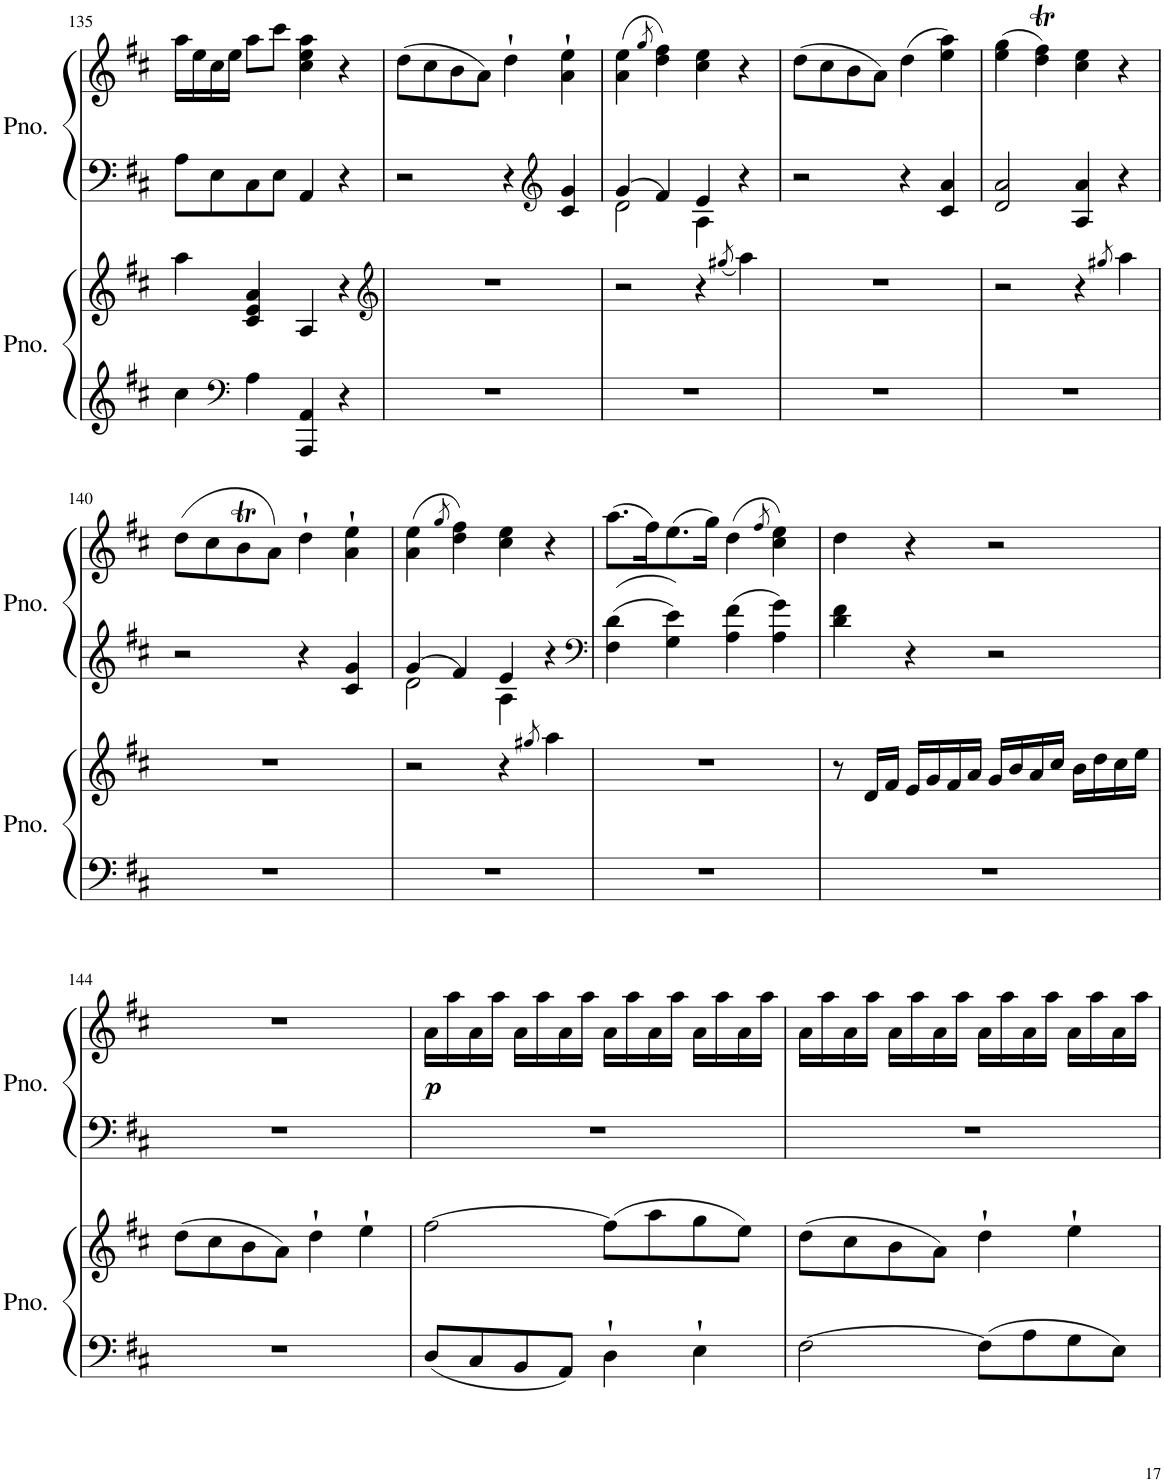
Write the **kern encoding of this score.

**kern	**kern	**kern	**kern	**dynam
*part2	*part2	*part1	*part1	*part1
*staff4	*staff3	*staff2	*staff1	*staff1/2
*I"Piano	*	*I"Piano	*	*
*I'Pno.	*	*I'Pno.	*	*
!!LO:PB:g=z
*clefG2	*clefG2	*clefF4	*clefG2	*
*k[f#c#]	*k[f#c#]	*k[f#c#]	*k[f#c#]	*
*M4/4	*M4/4	*M4/4	*M4/4	*
*met(c)	*met(c)	*met(c)	*met(c)	*
=135	=135	=135	=135	=135
4cc#\	4aa\	8A\L	16aa\LL	.
.	.	.	16ee\	.
.	.	8E\	16cc#\	.
.	.	.	16ee\JJ	.
*clefF4	*	*	*	*
4A\	4c#/ 4e/ 4a/	8C#\	8aa\L	.
.	.	8E\J	8ccc#\J	.
4AAA/ 4AA/	4A/	4AA/	4cc#\ 4ee\ 4aa\	.
4r	4r	4r	4r	.
=136	=136	=136	=136	=136
*	*clefG2	*	*	*
1r	1r	2r	(8dd\L	.
.	.	.	8cc#\	.
.	.	.	8b\	.
.	.	.	8a\J)	.
.	.	4r	4dd`\	.
*	*	*clefG2	*	*
.	.	4c#/ 4g/	4a\` 4ee\`	.
=137	=137	=137	=137	=137
*	*	*^	*	*
1r	2r	4g/	2d\	(4a\ 4ee\	.
.	.	.	.	8qgg/	.
.	.	4f#/	.	4dd\ 4ff#\)	.
.	4r	4e/	4A\	4cc#\ 4ee\	.
.	(8qgg#X/	.	.	.	.
.	4aa\)	4r	4ryy	4r	.
*	*	*v	*v	*	*
=138	=138	=138	=138	=138
1r	1r	2r	(8dd\L	.
.	.	.	8cc#\	.
.	.	.	8b\	.
.	.	.	8a\J)	.
.	.	4r	(4dd\	.
.	.	4c#/ 4a/	4ee\ 4aa\)	.
=139	=139	=139	=139	=139
1r	2r	2d/ 2a/	(4ee\ 4gg\	.
.	.	.	4dd\T 4ff#\T)	.
.	4r	4A/ 4a/	4cc#\ 4ee\	.
.	8qgg#X/	.	.	.
.	4aa\	4r	4r	.
!!LO:LB:g=z
=140	=140	=140	=140	=140
1r	1r	2r	(8dd\L	.
.	.	.	8cc#\	.
.	.	.	8bT\	.
.	.	.	8a\J)	.
.	.	4r	4dd`\	.
.	.	4c#/ 4g/	4a\` 4ee\`	.
=141	=141	=141	=141	=141
*	*	*^	*	*
1r	2r	4g/	2d\	(4a\ 4ee\	.
.	.	.	.	8qgg/	.
.	.	4f#/	.	4dd\ 4ff#\)	.
.	4r	4e/	4A\	4cc#\ 4ee\	.
.	8qgg#X/	.	.	.	.
.	4aa\	4r	4ryy	4r	.
*	*	*v	*v	*	*
=142	=142	=142	=142	=142
*	*	*clefF4	*	*
1r	1r	4F#\ 4d\	(8.aa\L	.
.	.	.	16ff#\K)	.
.	.	4G\ 4e\	(8.ee\	.
.	.	.	16gg\Jk)	.
.	.	4A\ 4f#\	(4dd\	.
.	.	.	8qff#/	.
.	.	4A\ 4g\	4cc#\ 4ee\)	.
=143	=143	=143	=143	=143
1r	8r	4d\ 4f#\	4dd\	.
.	16d/LL	.	.	.
.	16f#/JJ	.	.	.
.	16e/LL	4r	4r	.
.	16g/	.	.	.
.	16f#/	.	.	.
.	16a/JJ	.	.	.
.	16g/LL	2r	2r	.
.	16b/	.	.	.
.	16a/	.	.	.
.	16cc#/JJ	.	.	.
.	16b\LL	.	.	.
.	16dd\	.	.	.
.	16cc#\	.	.	.
.	16ee\JJ	.	.	.
!!LO:LB:g=z
=144	=144	=144	=144	=144
1r	(8dd\L	1r	1r	.
.	8cc#\	.	.	.
.	8b\	.	.	.
.	8a\J)	.	.	.
.	4dd`\	.	.	.
.	4ee`\	.	.	.
=145	=145	=145	=145	=145
!	!	!	!	!LO:DY:b
8D/L	[2ff#\	1r	16a\LL	p
.	.	.	16aa\	.
8C#/	.	.	16a\	.
.	.	.	16aa\JJ	.
8BB/	.	.	16a\LL	.
.	.	.	16aa\	.
8AA/J	.	.	16a\	.
.	.	.	16aa\JJ	.
4D`\	(8ff#\L]	.	16a\LL	.
.	.	.	16aa\	.
.	8aa\	.	16a\	.
.	.	.	16aa\JJ	.
4E`\	8gg\	.	16a\LL	.
.	.	.	16aa\	.
.	8ee\J)	.	16a\	.
.	.	.	16aa\JJ	.
=146	=146	=146	=146	=146
[2F#\	(8dd\L	1r	16a\LL	.
.	.	.	16aa\	.
.	8cc#\	.	16a\	.
.	.	.	16aa\JJ	.
.	8b\	.	16a\LL	.
.	.	.	16aa\	.
.	8a\J)	.	16a\	.
.	.	.	16aa\JJ	.
8F#\L]	4dd`\	.	16a\LL	.
.	.	.	16aa\	.
8A\	.	.	16a\	.
.	.	.	16aa\JJ	.
8G\	4ee`\	.	16a\LL	.
.	.	.	16aa\	.
8E\J	.	.	16a\	.
.	.	.	16aa\JJ	.
=	=	=	=	=
*-	*-	*-	*-	*-
